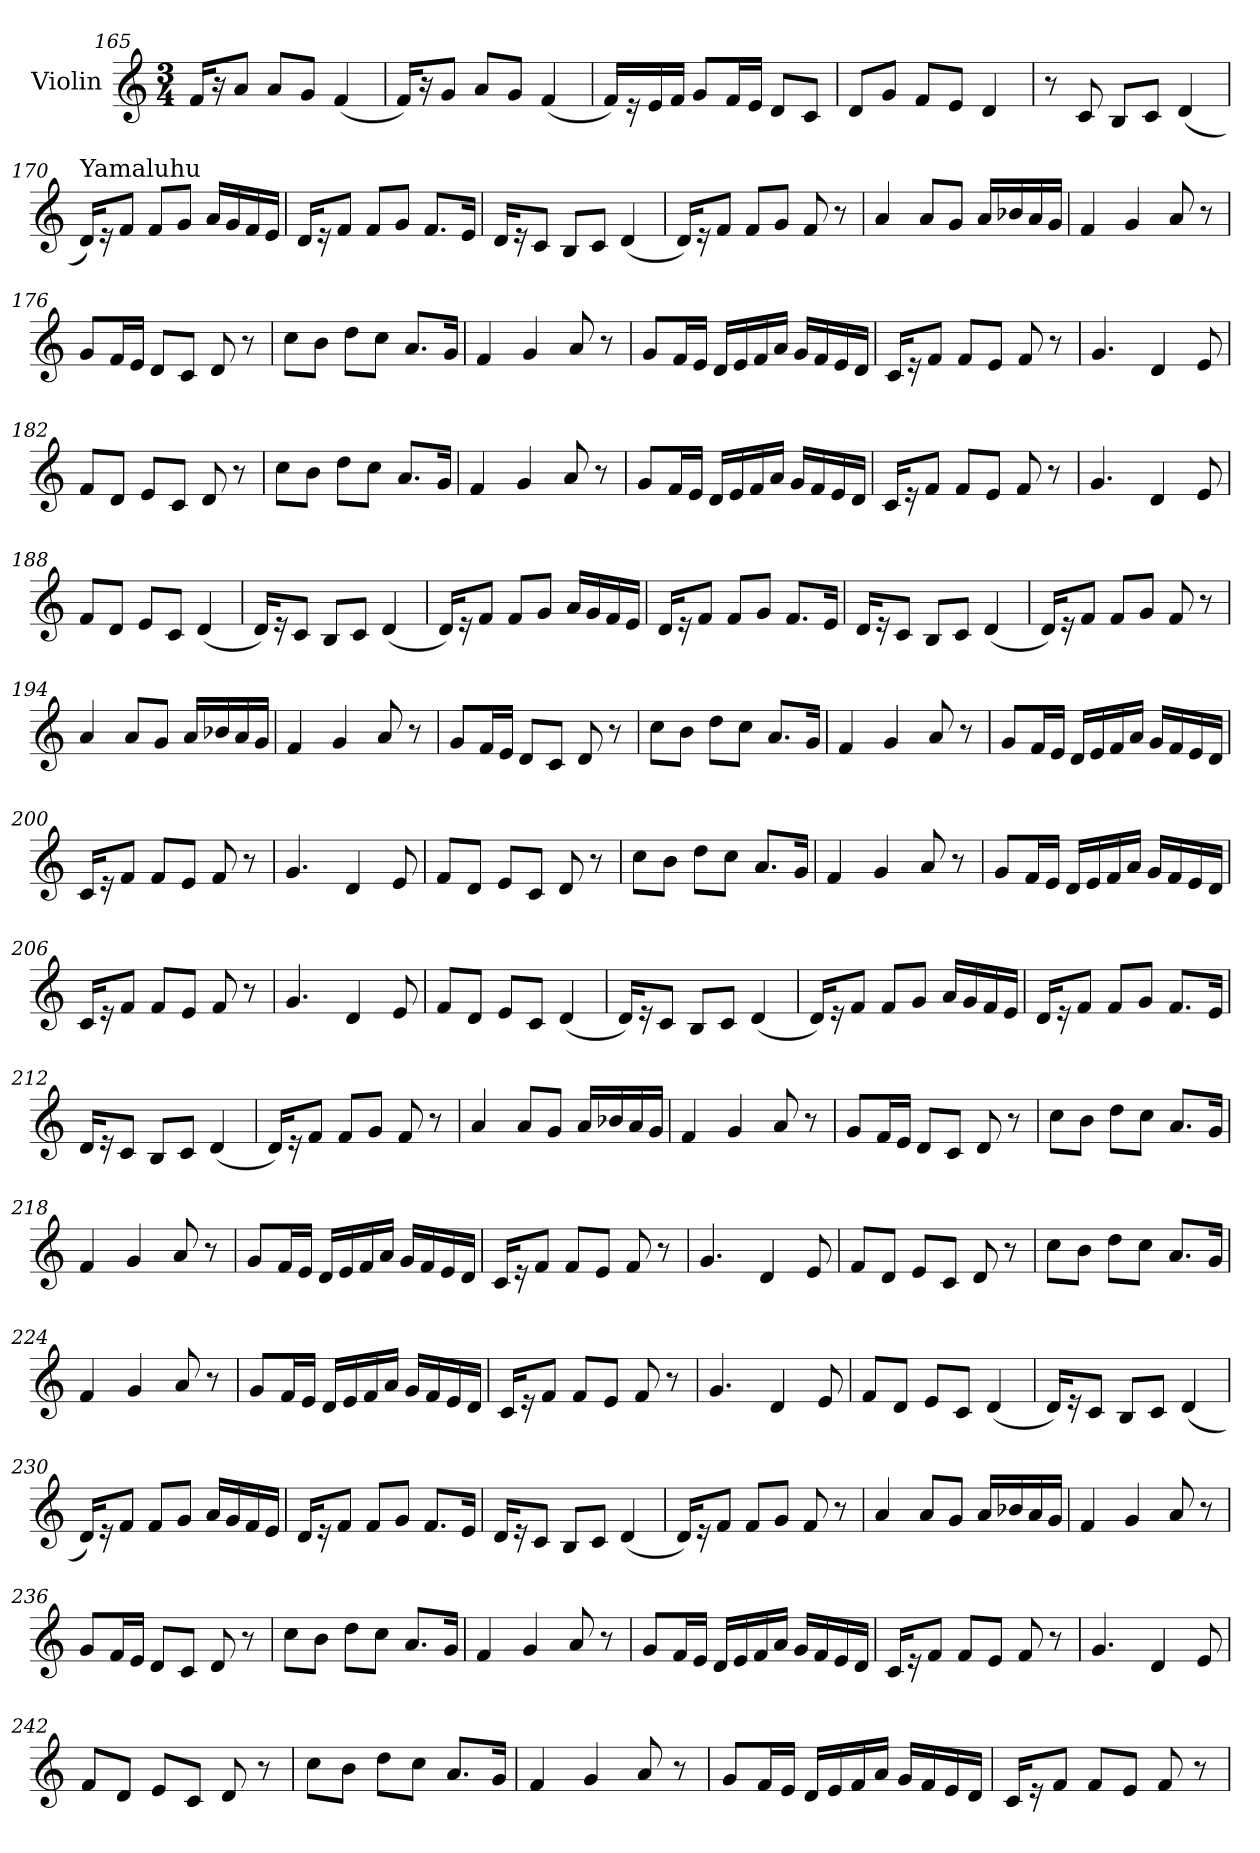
**kern
*part1
*staff1
*I"Violin
*clefG2
*k[]
*C:
*M3/4
=165
16f/KL
16r
8a/J
8ai/L
8gi/J
(<4fi/
=166
16f/KL)
16r
8gj/J
8ai/L
8gi/J
(<4fi/
!!LO:LB:g=z
=167
16f/KL)
16r
16ei/L
16fi/JJ
8gi/L
16fi/L
16ei/JJ
8di/L
8ci/J
=168
8d/L
8gi/J
8fi/L
8ei/J
4di/
=169
8r
8c/
8B/L
8c/J
(<4d/
=170
!LO:TX:a:t=Yamaluhu
16d/KL)
16r
8f/J
8fi/L
8gi/J
16ai/LL
16gi/
16fi/
16ei/JJ
=171
16di/KL
16r
8f/J
8fi/L
8gi/J
8.fi/L
16ei/Jk
!!LO:LB:g=z
=172
16di/KL
16r
8c/J
8B/L
8c/J
(<4d/
=173
16d/KL)
16r
8f/J
8fi/L
8gi/J
8fi/
8r
=174
4a/
8a/L
8g/J
16a/LL
16b-Xi/
16ai/
16gi/JJ
=175
4fi/
4gi/
8ai/
8r
=176
8gi/L
16fi/L
16ei/JJ
8di/L
8ci/J
8d/
8r
!!LO:LB:g=z
=177
8cc\L
8b\J
8dd\L
8cc\J
8.ai/L
16gi/Jk
=178
4fi/
4gi/
8ai/
8r
=179
8gi/L
16fi/L
16ei/JJ
16di/LL
16ei/
16fi/
16ai/JJ
16gi/LL
16fi/
16ei/
16di/JJ
=180
16ci/KL
16r
8f/J
8f/L
8e/J
8f/
8r
=181
4.g/
4di/
8ei/
=182
8fi/L
8di/J
8ei/L
8ci/J
8di/
8r
!!LO:LB:g=z
=183
8cc\L
8b\J
8dd\L
8cc\J
8.ai/L
16gi/Jk
=184
4fi/
4gi/
8ai/
8r
=185
8gi/L
16fi/L
16ei/JJ
16di/LL
16ei/
16fi/
16ai/JJ
16gi/LL
16fi/
16ei/
16di/JJ
=186
16ci/KL
16r
8f/J
8f/L
8e/J
8f/
8r
=187
4.g/
4di/
8ei/
=188
8fi/L
8di/J
8ei/L
8ci/J
(<4di/
!!LO:LB:g=z
=189
16d/KL)
16r
8c/J
8B/L
8c/J
(<4d/
=190
16d/KL)
16r
8f/J
8fi/L
8gi/J
16ai/LL
16gi/
16fi/
16ei/JJ
=191
16di/KL
16r
8f/J
8fi/L
8gi/J
8.fi/L
16ei/Jk
=192
16di/KL
16r
8c/J
8B/L
8c/J
(<4d/
=193
16d/KL)
16r
8f/J
8fi/L
8gi/J
8fi/
8r
!!LO:LB:g=z
=194
4a/
8a/L
8g/J
16a/LL
16b-Xi/
16ai/
16gi/JJ
=195
4fi/
4gi/
8ai/
8r
=196
8gi/L
16fi/L
16ei/JJ
8di/L
8ci/J
8d/
8r
=197
8cc\L
8b\J
8dd\L
8cc\J
8.ai/L
16gi/Jk
=198
4fi/
4gi/
8ai/
8r
!!LO:PB:g=z
=199
8gi/L
16fi/L
16ei/JJ
16di/LL
16ei/
16fi/
16ai/JJ
16gi/LL
16fi/
16ei/
16di/JJ
=200
16ci/KL
16r
8f/J
8f/L
8e/J
8f/
8r
=201
4.g/
4di/
8ei/
=202
8fi/L
8di/J
8ei/L
8ci/J
8di/
8r
=203
8cc\L
8b\J
8dd\L
8cc\J
8.ai/L
16gi/Jk
=204
4fi/
4gi/
8ai/
8r
!!LO:LB:g=z
=205
8gi/L
16fi/L
16ei/JJ
16di/LL
16ei/
16fi/
16ai/JJ
16gi/LL
16fi/
16ei/
16di/JJ
=206
16ci/KL
16r
8f/J
8f/L
8e/J
8f/
8r
=207
4.g/
4di/
8ei/
=208
8fi/L
8di/J
8ei/L
8ci/J
(<4di/
=209
16d/KL)
16r
8c/J
8B/L
8c/J
(<4d/
!!LO:LB:g=z
=210
16d/KL)
16r
8f/J
8fi/L
8gi/J
16ai/LL
16gi/
16fi/
16ei/JJ
=211
16di/KL
16r
8f/J
8fi/L
8gi/J
8.fi/L
16ei/Jk
=212
16di/KL
16r
8c/J
8B/L
8c/J
(<4d/
=213
16d/KL)
16r
8f/J
8fi/L
8gi/J
8fi/
8r
=214
4a/
8a/L
8g/J
16a/LL
16b-Xi/
16ai/
16gi/JJ
!!LO:LB:g=z
=215
4fi/
4gi/
8ai/
8r
=216
8gi/L
16fi/L
16ei/JJ
8di/L
8ci/J
8d/
8r
=217
8cc\L
8b\J
8dd\L
8cc\J
8.ai/L
16gi/Jk
=218
4fi/
4gi/
8ai/
8r
=219
8gi/L
16fi/L
16ei/JJ
16di/LL
16ei/
16fi/
16ai/JJ
16gi/LL
16fi/
16ei/
16di/JJ
!!LO:LB:g=z
=220
16ci/KL
16r
8f/J
8f/L
8e/J
8f/
8r
=221
4.g/
4di/
8ei/
=222
8fi/L
8di/J
8ei/L
8ci/J
8di/
8r
=223
8cc\L
8b\J
8dd\L
8cc\J
8.ai/L
16gi/Jk
=224
4fi/
4gi/
8ai/
8r
=225
8gi/L
16fi/L
16ei/JJ
16di/LL
16ei/
16fi/
16ai/JJ
16gi/LL
16fi/
16ei/
16di/JJ
!!LO:LB:g=z
=226
16ci/KL
16r
8f/J
8f/L
8e/J
8f/
8r
=227
4.g/
4di/
8ei/
=228
8fi/L
8di/J
8ei/L
8ci/J
(<4di/
=229
16d/KL)
16r
8c/J
8B/L
8c/J
(<4d/
=230
16d/KL)
16r
8f/J
8fi/L
8gi/J
16ai/LL
16gi/
16fi/
16ei/JJ
=231
16di/KL
16r
8f/J
8fi/L
8gi/J
8.fi/L
16ei/Jk
!!LO:LB:g=z
=232
16di/KL
16r
8c/J
8B/L
8c/J
(<4d/
=233
16d/KL)
16r
8f/J
8fi/L
8gi/J
8fi/
8r
=234
4a/
8a/L
8g/J
16a/LL
16b-Xi/
16ai/
16gi/JJ
=235
4fi/
4gi/
8ai/
8r
=236
8gi/L
16fi/L
16ei/JJ
8di/L
8ci/J
8d/
8r
!!LO:LB:g=z
=237
8cc\L
8b\J
8dd\L
8cc\J
8.ai/L
16gi/Jk
=238
4fi/
4gi/
8ai/
8r
=239
8gi/L
16fi/L
16ei/JJ
16di/LL
16ei/
16fi/
16ai/JJ
16gi/LL
16fi/
16ei/
16di/JJ
=240
16ci/KL
16r
8f/J
8f/L
8e/J
8f/
8r
=241
4.g/
4di/
8ei/
=242
8fi/L
8di/J
8ei/L
8ci/J
8di/
8r
!!LO:PB:g=z
=243
8cc\L
8b\J
8dd\L
8cc\J
8.ai/L
16gi/Jk
=244
4fi/
4gi/
8ai/
8r
=245
8gi/L
16fi/L
16ei/JJ
16di/LL
16ei/
16fi/
16ai/JJ
16gi/LL
16fi/
16ei/
16di/JJ
=246
16ci/KL
16r
8f/J
8f/L
8e/J
8f/
8r
=
*-
